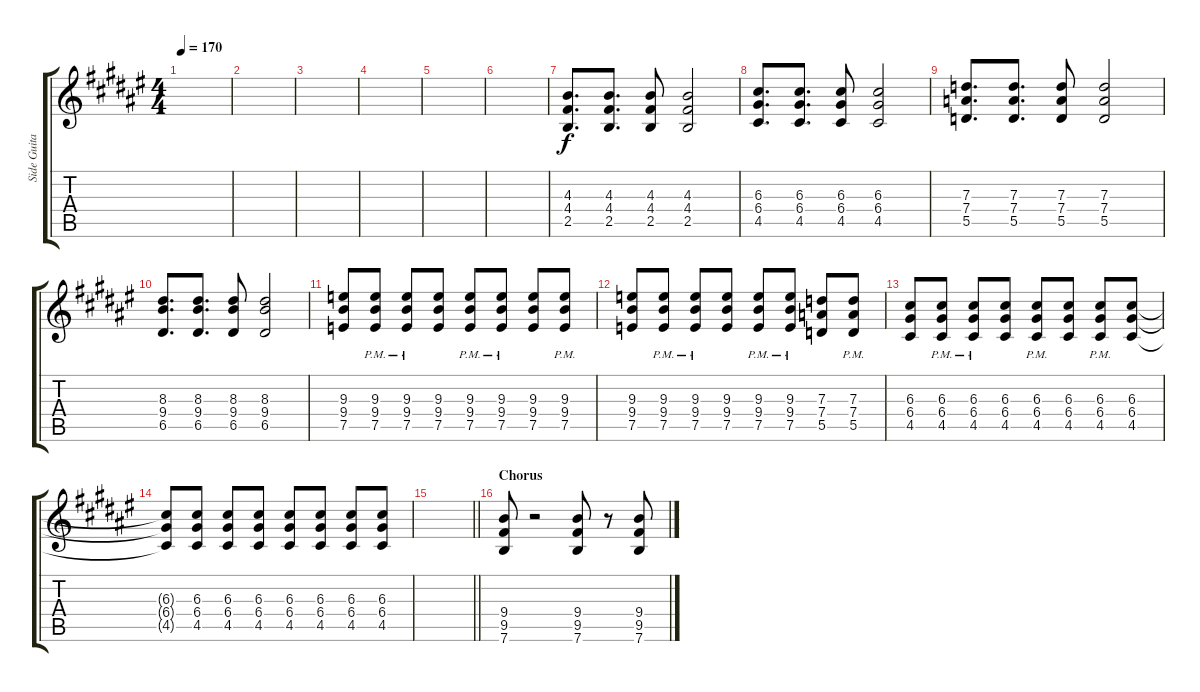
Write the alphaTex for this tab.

\track ("Side Guitar" "Side Guita") {instrument overdrivenguitar}
\staff {score tabs}
\tuning (E4 B3 G3 D3 A2 E2) {hide}
\ts (4 4)
\tempo 170
\clef g2
\ks f#
|
|
|
|
|
|
(4.3 4.4 2.5).8{d} (4.3 4.4 2.5).8{d} (4.3 4.4 2.5).8 (4.3 4.4 2.5).2 |
(6.3 6.4 4.5).8{d} (6.3 6.4 4.5).8{d} (6.3 6.4 4.5).8 (6.3 6.4 4.5).2 |
(7.3 7.4 5.5).8{d} (7.3 7.4 5.5).8{d} (7.3 7.4 5.5).8 (7.3 7.4 5.5).2 |
(8.3 9.4 6.5).8{d} (8.3 9.4 6.5).8{d} (8.3 9.4 6.5).8 (8.3 9.4 6.5).2 |
(9.3 9.4 7.5).8 (9.3{pm} 9.4{pm} 7.5{pm}).8 (9.3{pm} 9.4{pm} 7.5{pm}).8 (9.3 9.4 7.5).8 (9.3{pm} 9.4{pm} 7.5{pm}).8 (9.3{pm} 9.4{pm} 7.5{pm}).8 (9.3 9.4 7.5).8 (9.3{pm} 9.4{pm} 7.5{pm}).8 |
(9.3 9.4 7.5).8 (9.3{pm} 9.4{pm} 7.5{pm}).8 (9.3{pm} 9.4{pm} 7.5{pm}).8 (9.3 9.4 7.5).8 (9.3{pm} 9.4{pm} 7.5{pm}).8 (9.3{pm} 9.4{pm} 7.5{pm}).8 (7.3 7.4 5.5).8 (7.3{pm} 7.4{pm} 5.5{pm}).8 |
(6.3 6.4 4.5).8 (6.3{pm} 6.4{pm} 4.5{pm}).8 (6.3{pm} 6.4{pm} 4.5{pm}).8 (6.3 6.4 4.5).8 (6.3{pm} 6.4{pm} 4.5{pm}).8 (6.3 6.4 4.5).8 (6.3{pm} 6.4{pm} 4.5{pm}).8 (6.3 6.4 4.5).8 |
(6.3{t} 6.4{t} 4.5{t}).8 (6.3 6.4 4.5).8 (6.3 6.4 4.5).8 (6.3 6.4 4.5).8 (6.3 6.4 4.5).8 (6.3 6.4 4.5).8 (6.3 6.4 4.5).8 (6.3 6.4 4.5).8 |
\barLineRight lightlight
|
\section ("" "Chorus")
(9.4 9.5 7.6).8 r.2 (9.4 9.5 7.6).8 r.8 (9.4 9.5 7.6).8
